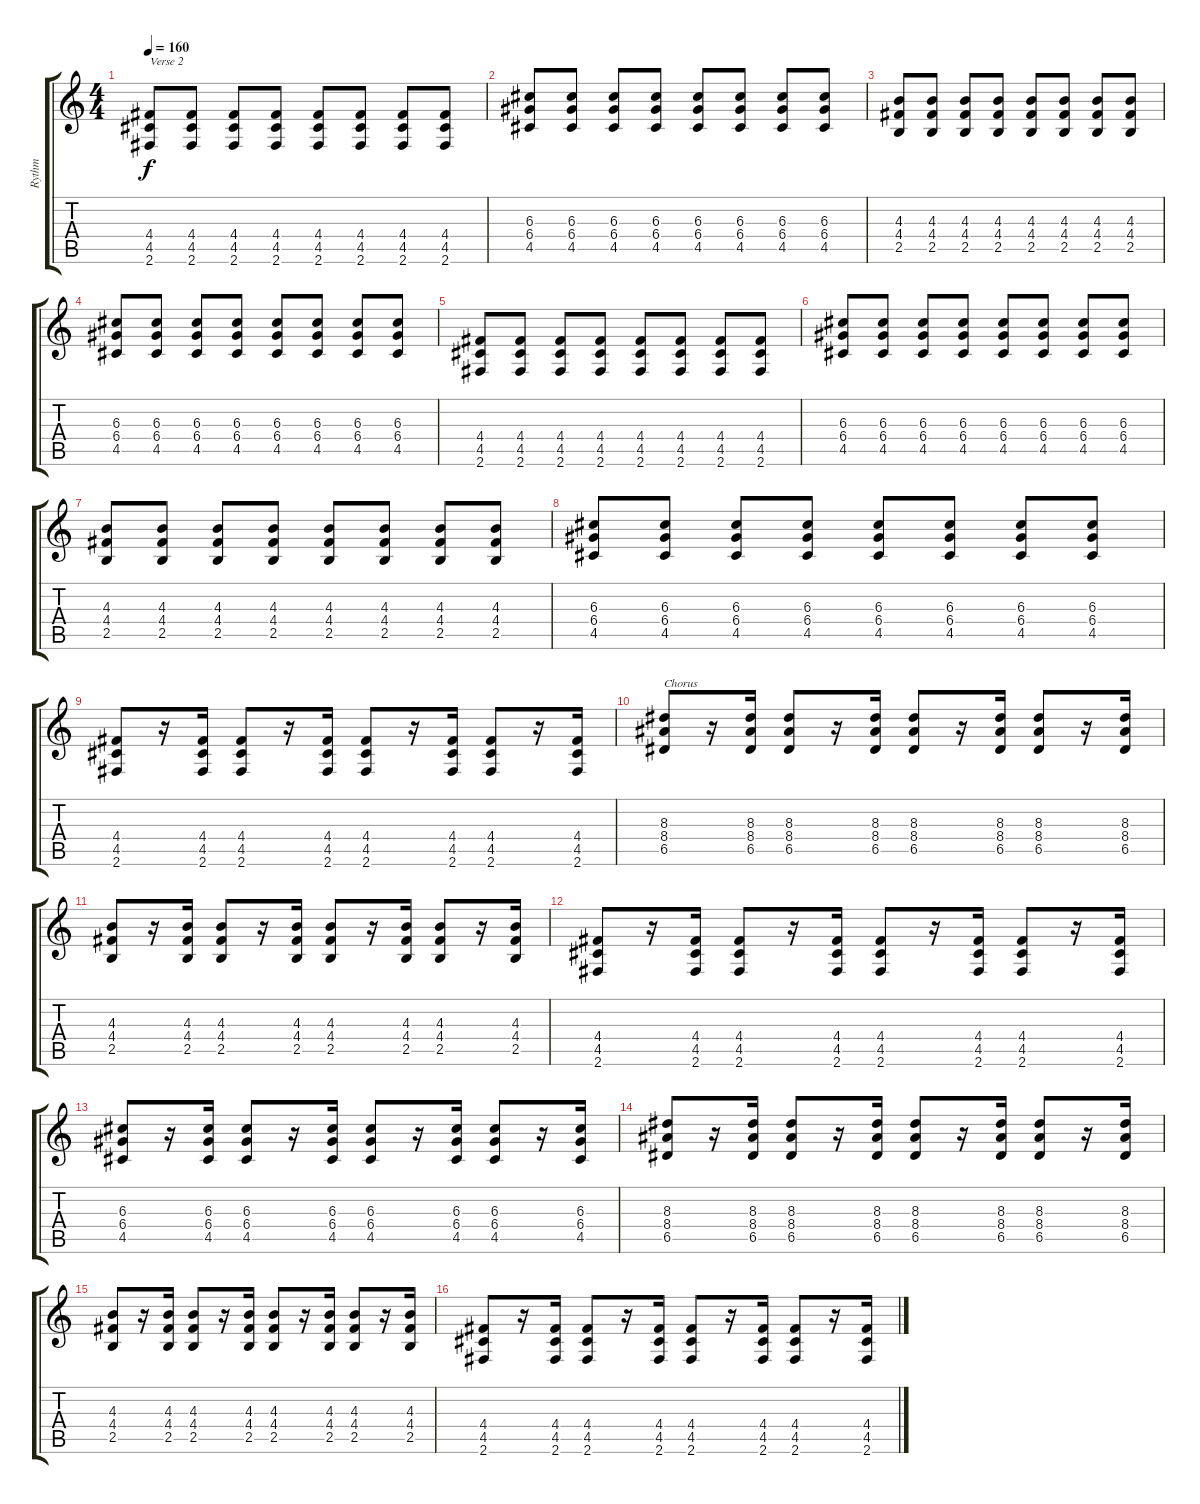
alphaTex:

\track ("Rythm" "Rythm") {instrument distortionguitar}
\staff {score tabs}
\tuning (E4 B3 G3 D3 A2 E2) {hide}
\ts (4 4)
\tempo 160
\clef g2
\ks c
(4.4 4.5 2.6).8{txt "Verse 2" dy f} (4.4 4.5 2.6).8 (4.4 4.5 2.6).8 (4.4 4.5 2.6).8 (4.4 4.5 2.6).8 (4.4 4.5 2.6).8 (4.4 4.5 2.6).8 (4.4 4.5 2.6).8 |
(6.3 6.4 4.5).8 (6.3 6.4 4.5).8 (6.3 6.4 4.5).8 (6.3 6.4 4.5).8 (6.3 6.4 4.5).8 (6.3 6.4 4.5).8 (6.3 6.4 4.5).8 (6.3 6.4 4.5).8 |
(4.3 4.4 2.5).8 (4.3 4.4 2.5).8 (4.3 4.4 2.5).8 (4.3 4.4 2.5).8 (4.3 4.4 2.5).8 (4.3 4.4 2.5).8 (4.3 4.4 2.5).8 (4.3 4.4 2.5).8 |
(6.3 6.4 4.5).8 (6.3 6.4 4.5).8 (6.3 6.4 4.5).8 (6.3 6.4 4.5).8 (6.3 6.4 4.5).8 (6.3 6.4 4.5).8 (6.3 6.4 4.5).8 (6.3 6.4 4.5).8 |
(4.4 4.5 2.6).8 (4.4 4.5 2.6).8 (4.4 4.5 2.6).8 (4.4 4.5 2.6).8 (4.4 4.5 2.6).8 (4.4 4.5 2.6).8 (4.4 4.5 2.6).8 (4.4 4.5 2.6).8 |
(6.3 6.4 4.5).8 (6.3 6.4 4.5).8 (6.3 6.4 4.5).8 (6.3 6.4 4.5).8 (6.3 6.4 4.5).8 (6.3 6.4 4.5).8 (6.3 6.4 4.5).8 (6.3 6.4 4.5).8 |
(4.3 4.4 2.5).8 (4.3 4.4 2.5).8 (4.3 4.4 2.5).8 (4.3 4.4 2.5).8 (4.3 4.4 2.5).8 (4.3 4.4 2.5).8 (4.3 4.4 2.5).8 (4.3 4.4 2.5).8 |
(6.3 6.4 4.5).8 (6.3 6.4 4.5).8 (6.3 6.4 4.5).8 (6.3 6.4 4.5).8 (6.3 6.4 4.5).8 (6.3 6.4 4.5).8 (6.3 6.4 4.5).8 (6.3 6.4 4.5).8 |
(4.4 4.5 2.6).8 r.16 (4.4 4.5 2.6).16 (4.4 4.5 2.6).8 r.16 (4.4 4.5 2.6).16 (4.4 4.5 2.6).8 r.16 (4.4 4.5 2.6).16 (4.4 4.5 2.6).8 r.16 (4.4 4.5 2.6).16 |
(8.3 8.4 6.5).8{txt "Chorus"} r.16 (8.3 8.4 6.5).16 (8.3 8.4 6.5).8 r.16 (8.3 8.4 6.5).16 (8.3 8.4 6.5).8 r.16 (8.3 8.4 6.5).16 (8.3 8.4 6.5).8 r.16 (8.3 8.4 6.5).16 |
(4.3 4.4 2.5).8 r.16 (4.3 4.4 2.5).16 (4.3 4.4 2.5).8 r.16 (4.3 4.4 2.5).16 (4.3 4.4 2.5).8 r.16 (4.3 4.4 2.5).16 (4.3 4.4 2.5).8 r.16 (4.3 4.4 2.5).16 |
(4.4 4.5 2.6).8 r.16 (4.4 4.5 2.6).16 (4.4 4.5 2.6).8 r.16 (4.4 4.5 2.6).16 (4.4 4.5 2.6).8 r.16 (4.4 4.5 2.6).16 (4.4 4.5 2.6).8 r.16 (4.4 4.5 2.6).16 |
(6.3 6.4 4.5).8 r.16 (6.3 6.4 4.5).16 (6.3 6.4 4.5).8 r.16 (6.3 6.4 4.5).16 (6.3 6.4 4.5).8 r.16 (6.3 6.4 4.5).16 (6.3 6.4 4.5).8 r.16 (6.3 6.4 4.5).16 |
(8.3 8.4 6.5).8 r.16 (8.3 8.4 6.5).16 (8.3 8.4 6.5).8 r.16 (8.3 8.4 6.5).16 (8.3 8.4 6.5).8 r.16 (8.3 8.4 6.5).16 (8.3 8.4 6.5).8 r.16 (8.3 8.4 6.5).16 |
(4.3 4.4 2.5).8 r.16 (4.3 4.4 2.5).16 (4.3 4.4 2.5).8 r.16 (4.3 4.4 2.5).16 (4.3 4.4 2.5).8 r.16 (4.3 4.4 2.5).16 (4.3 4.4 2.5).8 r.16 (4.3 4.4 2.5).16 |
(4.4 4.5 2.6).8 r.16 (4.4 4.5 2.6).16 (4.4 4.5 2.6).8 r.16 (4.4 4.5 2.6).16 (4.4 4.5 2.6).8 r.16 (4.4 4.5 2.6).16 (4.4 4.5 2.6).8 r.16 (4.4 4.5 2.6).16
